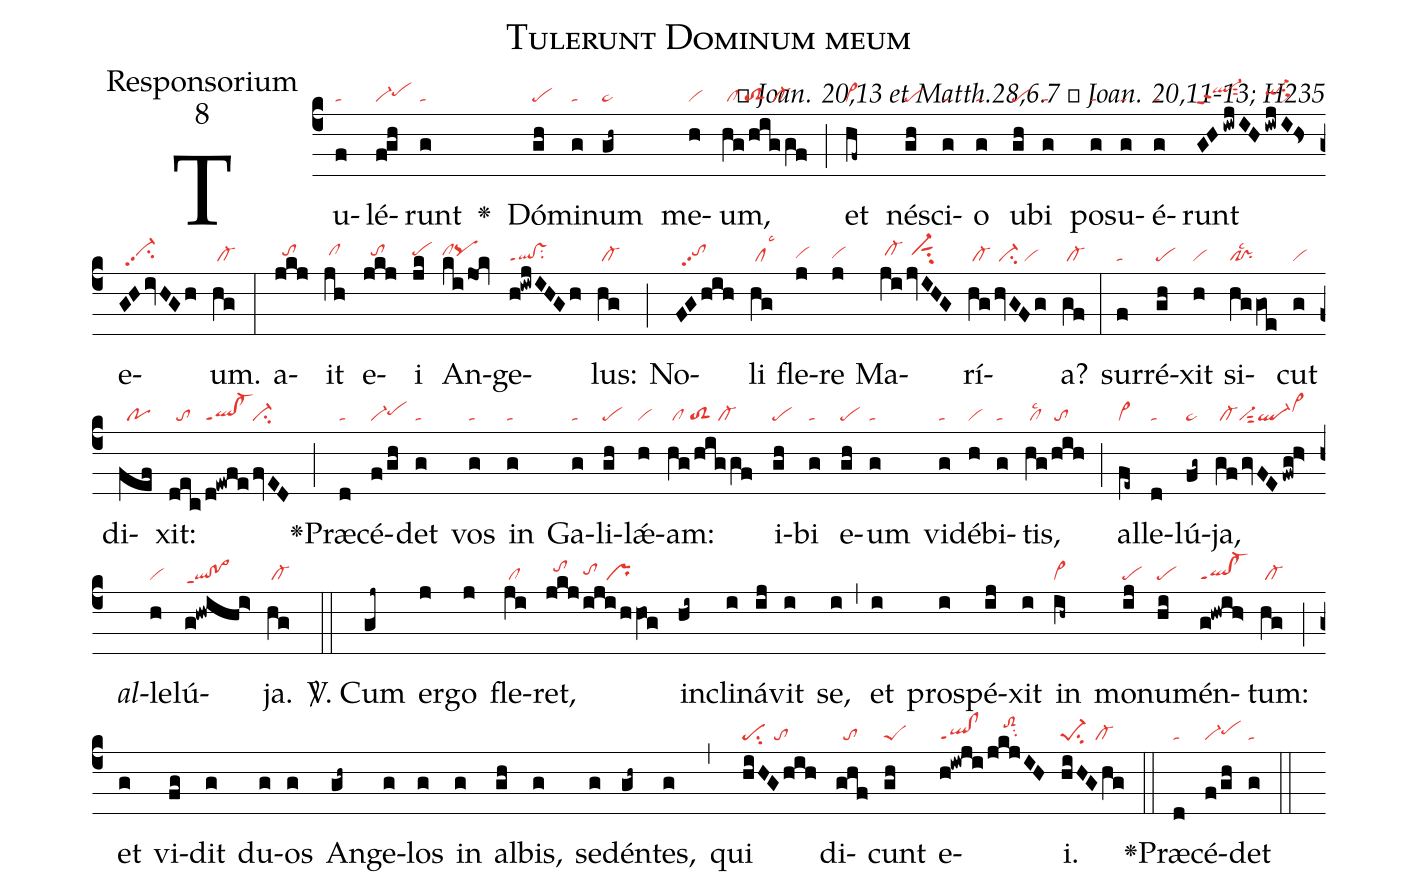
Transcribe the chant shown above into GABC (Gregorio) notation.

name:Tulerunt Dominum meum;
office-part:Responsorium;
mode:8;
commentary:ꝶ Joan. 20,13 et Matth.28,6.7 ꝟ Joan. 20,11-13; H235;
nabc-lines:1;
%%
(c4)Tu(f|ta)lé(f!gh|vi-pehh)runt(g|ta) <v>\greheightstar</v>()
Dó(gh|pe)mi(g|ta)num(gh~|pe~) me(h|vi)um,(hg/hig/gf|/cl/toS2/cl-) (;)
et(hf~|cl~) né(gh|pe)sci(g|ta)o(g|ta) u(gh|pe)bi(g|ta)
po(g|ta)su(g|ta)é(g|ta)runt(GHiwjIH|ql-hippt2sut2|iwjI!hs|qi-hhsu1sux1) e(GHivHGh|//vi-hhpp2su2)um.(hg|/cl-) (:)
a(jkj|//tohh)it(jh|/clhh) e(jkj|//tohh)i(jk|pehh) An(kijok|clhhpqhh)ge(h!iwjIHGh|ql!vsppt1su2)lus:(hg|/cl-) (;)
No(FGhih|//tohhpp2)li(hg|/cllsc3)
fle(j|vihg)re(j|vihg) Ma(ji/jvIHG|/cl-hh//vi-hhsut1su2)rí(hg/hvGFg|/cl-//ci-/vi)a?(gf|/cl-) (:)
sur(f|ta)ré(gh|pe)xit(h|vi) si(hggOe|cl!prlsc2)cut(g|vi) di(fef|//po)xit:(dec|//to|/d!ewfe|ql!cl-ppt1|/fvED|ci-) (;)

<v>\greheightstar</v>
Præ(d|ta)cé(f/gh|vi-pehh)det(g|ta) vos(g|ta) in(g|ta) Ga(g|ta)li(gh|pe)lǽ(h|vi)am:(hg/higgf|/cl/toS2/cl-)
i(gh|pe)bi(g|ta) e(gh|pe)um(g|ta) vi(g|ta)dé(h|vi)bi(g|ta)tis,(hg/hih|/cllsc2///to) (;)
al(fe~|cl~)le(d|ta)lú(fg~|pe~)ja,(gf/gvFEfwg!h>|/cl-vi-sut2ql-vi>hi)
<i>al</i>-le(  h|vi)lú(g!hwihi>|ql!po>ppt1)ja.(hg|/cl-) (::)

<sp>V/</sp>. Cum(gj~) er(j)go(j) fle(ji|/cl)ret,(jkjijihhOg|//tohi////tohh//pr) in(hi~)cli(i)ná(ij)vit(i) se,(i) (,)
et(i) pro(i)spé(ij)xit(i) in(ih~|cl~) mo(ij|pe)nu(hi|pe)mén(g!hwih>|ql!cl-ppt1)tum:(hg|/cl-) (;)
et(g) vi(fg)dit(g) du(g)os(g) An(gh~)ge(g)los(g) in(g) al(gh)bis,(g) se(g)dén(gh~)tes,(g) (,)
qui(hiHGhih|pesu2//to) di(ghf|//to)cunt(gh|peS) e(h!iwji|ql!clppt1|/jkjIH|////toS2hjsu2)i.(hiHGhg|pe-1su2//cl-) (::)

<v>\greheightstar</v>
Præ(d|ta)cé(f/gh|vi-pehh)det(g|ta) (::)
